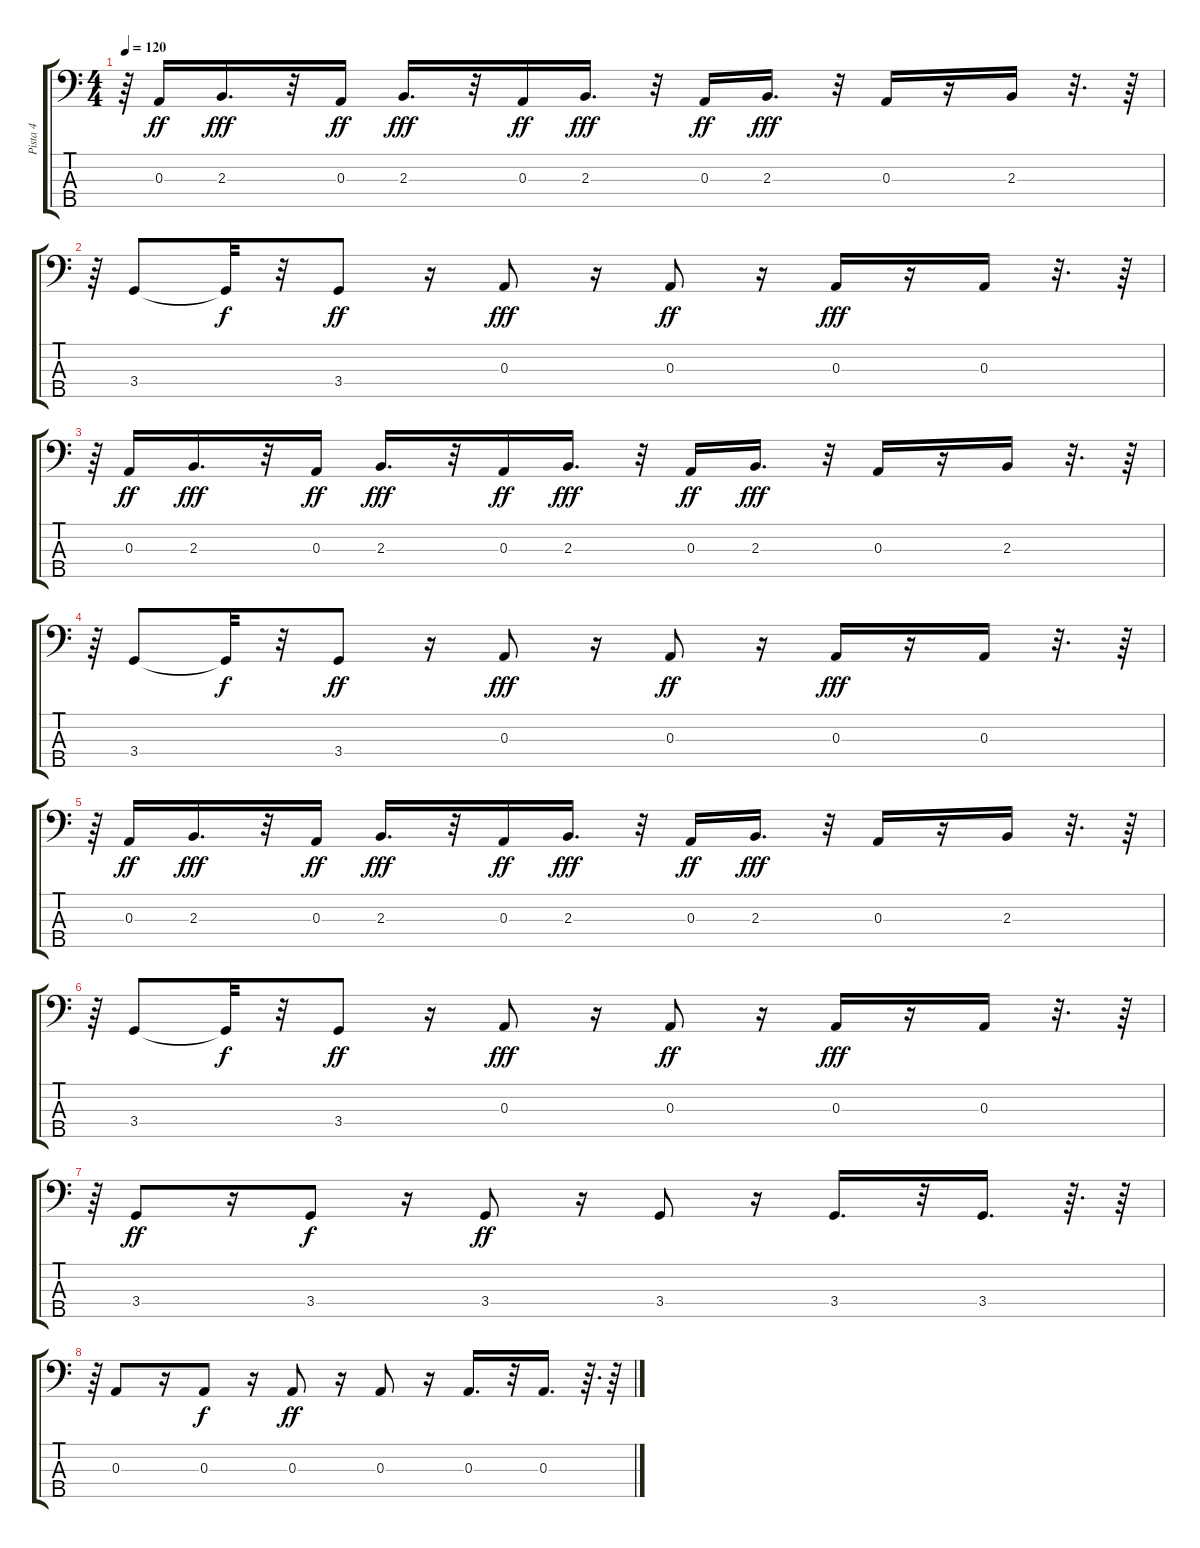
\track ("Pista 4" "Pista 4") {instrument electricbasspick}
\staff {score tabs}
\tuning (G2 D2 A1 E1 B0) {hide}
\ts (4 4)
\tempo 120
\clef f4
\ks c
r.64{dy fff} 0.3.16{dy ff} 2.3.16{d dy fff} r.32 0.3.16{dy ff} 2.3.16{d dy fff} r.32 0.3.16{dy ff} 2.3.16{d dy fff} r.32 0.3.16{dy ff} 2.3.16{d dy fff} r.32 0.3.16 r.16 2.3.16 r.32{d} r.64 |
r.64 3.4.8 3.4{t}.32{dy f} r.32 3.4.8{dy ff} r.16 0.3.8{dy fff} r.16 0.3.8{dy ff} r.16 0.3.16{dy fff} r.16 0.3.16 r.32{d} r.64 |
r.64 0.3.16{dy ff} 2.3.16{d dy fff} r.32 0.3.16{dy ff} 2.3.16{d dy fff} r.32 0.3.16{dy ff} 2.3.16{d dy fff} r.32 0.3.16{dy ff} 2.3.16{d dy fff} r.32 0.3.16 r.16 2.3.16 r.32{d} r.64 |
r.64 3.4.8 3.4{t}.32{dy f} r.32 3.4.8{dy ff} r.16 0.3.8{dy fff} r.16 0.3.8{dy ff} r.16 0.3.16{dy fff} r.16 0.3.16 r.32{d} r.64 |
r.64 0.3.16{dy ff} 2.3.16{d dy fff} r.32 0.3.16{dy ff} 2.3.16{d dy fff} r.32 0.3.16{dy ff} 2.3.16{d dy fff} r.32 0.3.16{dy ff} 2.3.16{d dy fff} r.32 0.3.16 r.16 2.3.16 r.32{d} r.64 |
r.64 3.4.8 3.4{t}.32{dy f} r.32 3.4.8{dy ff} r.16 0.3.8{dy fff} r.16 0.3.8{dy ff} r.16 0.3.16{dy fff} r.16 0.3.16 r.32{d} r.64 |
r.64 3.4.8{dy ff} r.16 3.4.8{dy f} r.16 3.4.8{dy ff} r.16 3.4.8 r.16 3.4.16{d} r.32 3.4.16{d} r.64{d} r.64 |
r.64 0.3.8 r.16 0.3.8{dy f} r.16 0.3.8{dy ff} r.16 0.3.8 r.16 0.3.16{d} r.32 0.3.16{d} r.64{d} r.64
